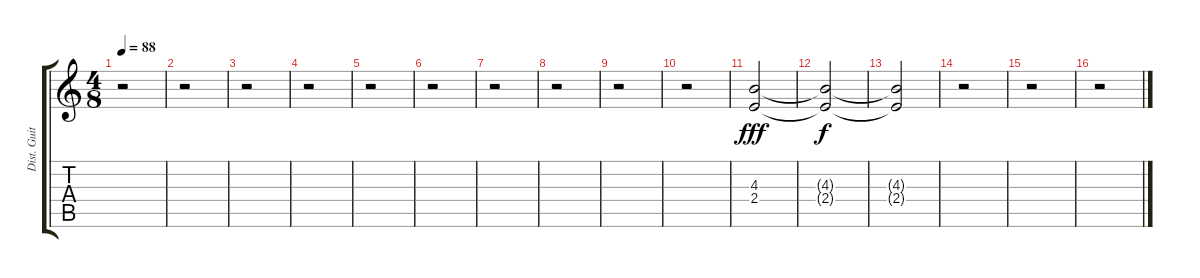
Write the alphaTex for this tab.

\track ("Dist. Guitar 2" "Dist. Guit") {instrument distortionguitar}
\staff {score tabs}
\tuning (E4 B3 G3 D3 A2 E2) {hide}
\ts (4 8)
\tempo 88
\clef g2
\ks c
r.2{dy fff} |
r.2 |
r.2 |
r.2 |
r.2 |
r.2 |
r.2 |
r.2 |
r.2 |
r.2 |
(4.3 2.4).2 |
(4.3{t} 2.4{t}).2{dy f} |
(4.3{t} 2.4{t}).2 |
r.2 |
r.2 |
r.2
